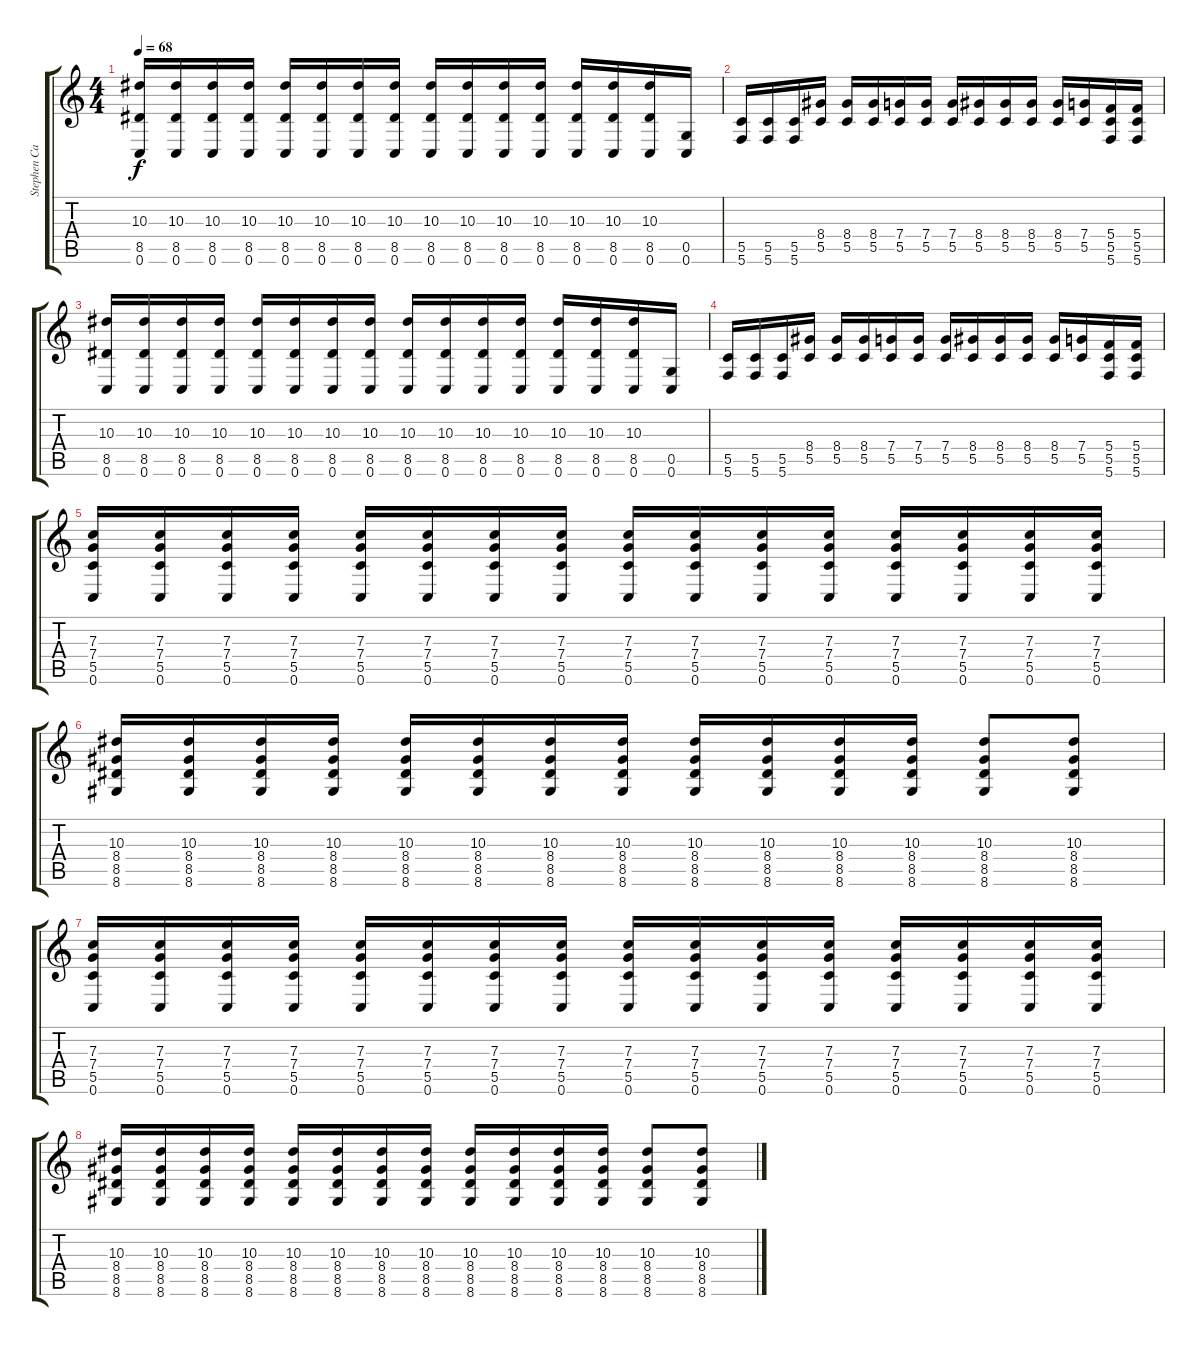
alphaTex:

\track ("Stephen Carpenter" "Stephen Ca") {instrument distortionguitar}
\staff {score tabs}
\tuning (D4 A3 F3 C3 G2 C2) {hide}
\ts (4 4)
\tempo 68
\clef g2
\ks c
(10.3 8.5 0.6).16{dy f} (10.3 8.5 0.6).16 (10.3 8.5 0.6).16 (10.3 8.5 0.6).16 (10.3 8.5 0.6).16 (10.3 8.5 0.6).16 (10.3 8.5 0.6).16 (10.3 8.5 0.6).16 (10.3 8.5 0.6).16 (10.3 8.5 0.6).16 (10.3 8.5 0.6).16 (10.3 8.5 0.6).16 (10.3 8.5 0.6).16 (10.3 8.5 0.6).16 (10.3 8.5 0.6).16 (0.5 0.6).16 |
(5.5 5.6).16 (5.5 5.6).16 (5.5 5.6).16 (8.4 5.5).16 (8.4 5.5).16 (8.4 5.5).16 (7.4 5.5).16 (7.4 5.5).16 (7.4 5.5).16 (8.4 5.5).16 (8.4 5.5).16 (8.4 5.5).16 (8.4 5.5).16 (7.4 5.5).16 (5.4 5.5 5.6).16 (5.4 5.5 5.6).16 |
(10.3 8.5 0.6).16 (10.3 8.5 0.6).16 (10.3 8.5 0.6).16 (10.3 8.5 0.6).16 (10.3 8.5 0.6).16 (10.3 8.5 0.6).16 (10.3 8.5 0.6).16 (10.3 8.5 0.6).16 (10.3 8.5 0.6).16 (10.3 8.5 0.6).16 (10.3 8.5 0.6).16 (10.3 8.5 0.6).16 (10.3 8.5 0.6).16 (10.3 8.5 0.6).16 (10.3 8.5 0.6).16 (0.5 0.6).16 |
(5.5 5.6).16 (5.5 5.6).16 (5.5 5.6).16 (8.4 5.5).16 (8.4 5.5).16 (8.4 5.5).16 (7.4 5.5).16 (7.4 5.5).16 (7.4 5.5).16 (8.4 5.5).16 (8.4 5.5).16 (8.4 5.5).16 (8.4 5.5).16 (7.4 5.5).16 (5.4 5.5 5.6).16 (5.4 5.5 5.6).16 |
(7.3 7.4 5.5 0.6).16{instrument distortionguitar} (7.3 7.4 5.5 0.6).16 (7.3 7.4 5.5 0.6).16 (7.3 7.4 5.5 0.6).16 (7.3 7.4 5.5 0.6).16 (7.3 7.4 5.5 0.6).16 (7.3 7.4 5.5 0.6).16 (7.3 7.4 5.5 0.6).16 (7.3 7.4 5.5 0.6).16 (7.3 7.4 5.5 0.6).16 (7.3 7.4 5.5 0.6).16 (7.3 7.4 5.5 0.6).16 (7.3 7.4 5.5 0.6).16 (7.3 7.4 5.5 0.6).16 (7.3 7.4 5.5 0.6).16 (7.3 7.4 5.5 0.6).16 |
(10.3 8.4 8.5 8.6).16 (10.3 8.4 8.5 8.6).16 (10.3 8.4 8.5 8.6).16 (10.3 8.4 8.5 8.6).16 (10.3 8.4 8.5 8.6).16 (10.3 8.4 8.5 8.6).16 (10.3 8.4 8.5 8.6).16 (10.3 8.4 8.5 8.6).16 (10.3 8.4 8.5 8.6).16 (10.3 8.4 8.5 8.6).16 (10.3 8.4 8.5 8.6).16 (10.3 8.4 8.5 8.6).16 (10.3 8.4 8.5 8.6).8 (10.3 8.4 8.5 8.6).8 |
(7.3 7.4 5.5 0.6).16 (7.3 7.4 5.5 0.6).16 (7.3 7.4 5.5 0.6).16 (7.3 7.4 5.5 0.6).16 (7.3 7.4 5.5 0.6).16 (7.3 7.4 5.5 0.6).16 (7.3 7.4 5.5 0.6).16 (7.3 7.4 5.5 0.6).16 (7.3 7.4 5.5 0.6).16 (7.3 7.4 5.5 0.6).16 (7.3 7.4 5.5 0.6).16 (7.3 7.4 5.5 0.6).16 (7.3 7.4 5.5 0.6).16 (7.3 7.4 5.5 0.6).16 (7.3 7.4 5.5 0.6).16 (7.3 7.4 5.5 0.6).16 |
(10.3 8.4 8.5 8.6).16 (10.3 8.4 8.5 8.6).16 (10.3 8.4 8.5 8.6).16 (10.3 8.4 8.5 8.6).16 (10.3 8.4 8.5 8.6).16 (10.3 8.4 8.5 8.6).16 (10.3 8.4 8.5 8.6).16 (10.3 8.4 8.5 8.6).16 (10.3 8.4 8.5 8.6).16 (10.3 8.4 8.5 8.6).16 (10.3 8.4 8.5 8.6).16 (10.3 8.4 8.5 8.6).16 (10.3 8.4 8.5 8.6).8 (10.3 8.4 8.5 8.6).8
